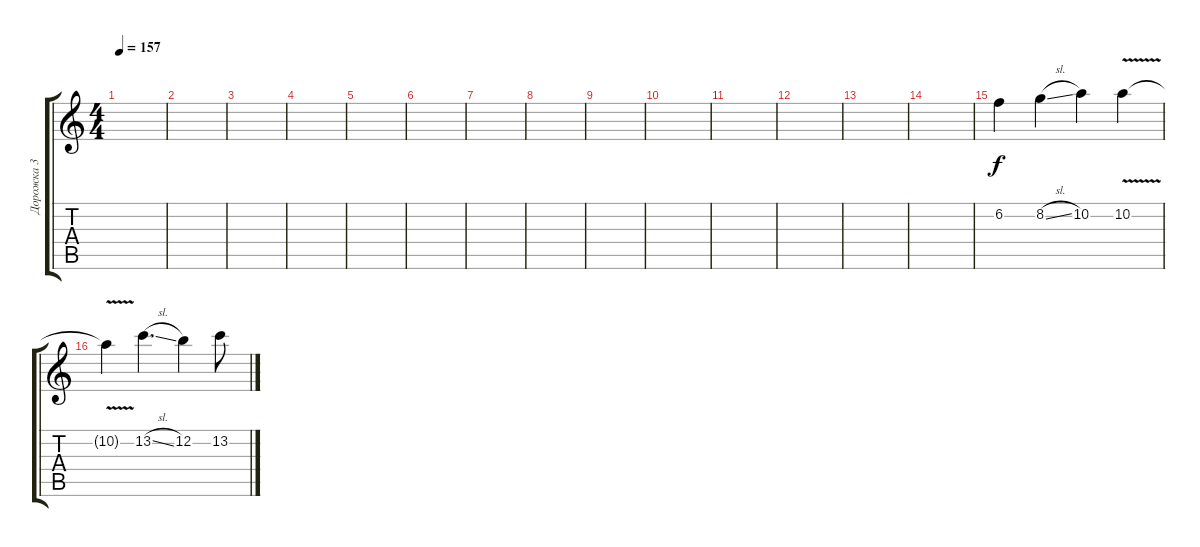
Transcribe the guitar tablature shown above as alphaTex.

\track ("Дорожка 3" "Дорожка 3") {instrument overdrivenguitar}
\staff {score tabs}
\tuning (E4 B3 G3 D3 A2 E2) {hide}
\ts (4 4)
\tempo 157
\clef g2
\ks c
|
|
|
|
|
|
|
|
|
|
|
|
|
|
6.2.4 8.2{sl}.4 10.2.4 10.2{v}.4 |
10.2{t}.4 13.2{sl}.4{d} 12.2.4 13.2.8
